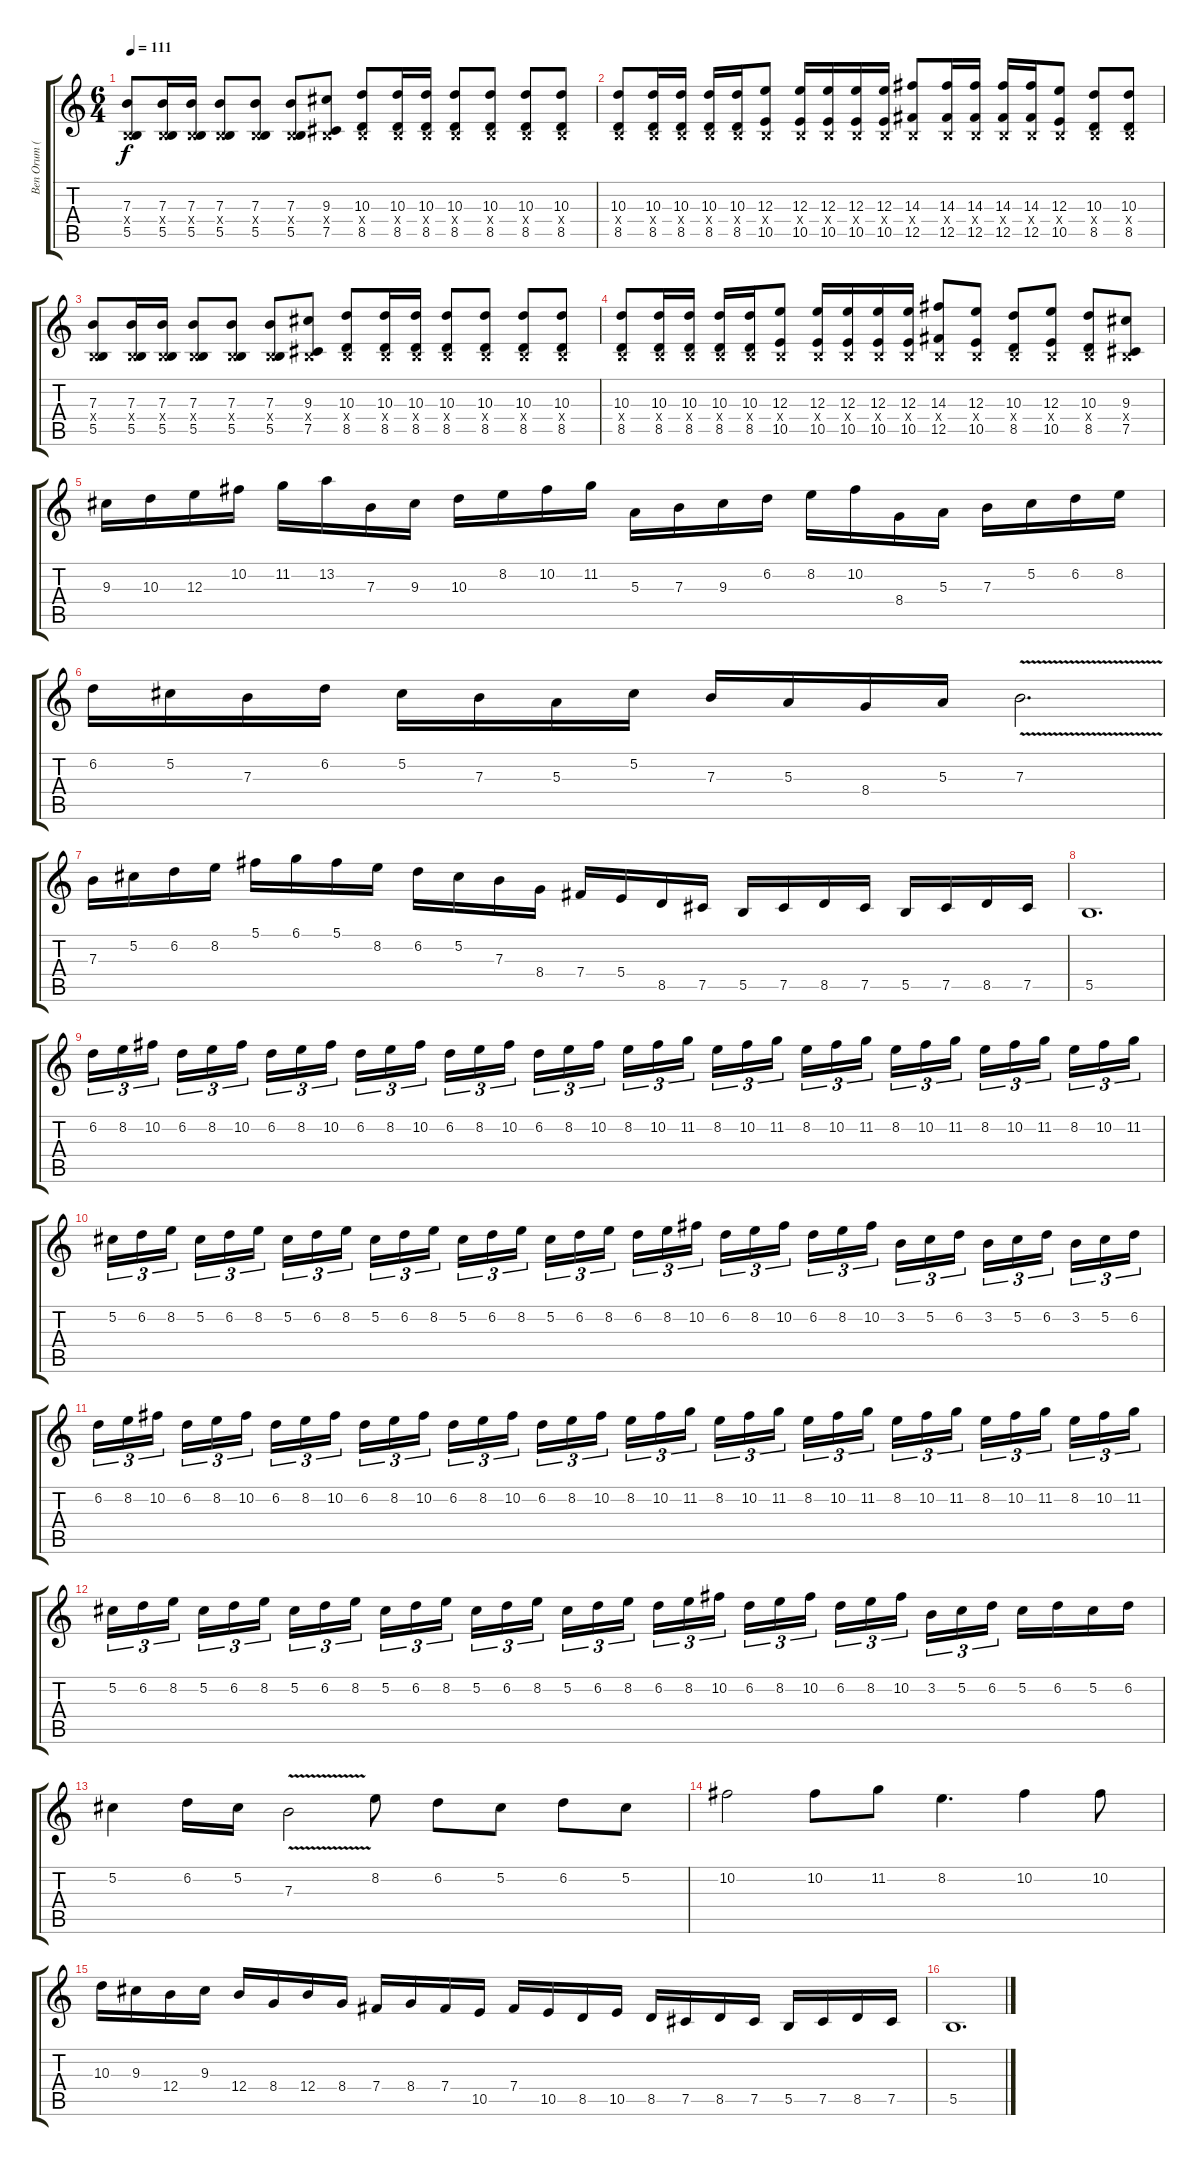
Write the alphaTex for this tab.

\track ("Ben Orum (Guitar)" "Ben Orum (") {instrument overdrivenguitar}
\staff {score tabs}
\tuning (Db4 Ab3 E3 B2 Gb2 B1) {hide}
\ts (6 4)
\tempo 111
\clef g2
\ks c
(7.3 0.4{x} 5.5).8{dy f} (7.3 0.4{x} 5.5).16 (7.3 0.4{x} 5.5).16 (7.3 0.4{x} 5.5).8 (7.3 0.4{x} 5.5).8 (7.3 0.4{x} 5.5).8 (9.3 0.4{x} 7.5).8 (10.3 0.4{x} 8.5).8 (10.3 0.4{x} 8.5).16 (10.3 0.4{x} 8.5).16 (10.3 0.4{x} 8.5).8 (10.3 0.4{x} 8.5).8 (10.3 0.4{x} 8.5).8 (10.3 0.4{x} 8.5).8 |
(10.3 0.4{x} 8.5).8 (10.3 0.4{x} 8.5).16 (10.3 0.4{x} 8.5).16 (10.3 0.4{x} 8.5).16 (10.3 0.4{x} 8.5).16 (12.3 0.4{x} 10.5).8 (12.3 0.4{x} 10.5).16 (12.3 0.4{x} 10.5).16 (12.3 0.4{x} 10.5).16 (12.3 0.4{x} 10.5).16 (14.3 0.4{x} 12.5).8 (14.3 0.4{x} 12.5).16 (14.3 0.4{x} 12.5).16 (14.3 0.4{x} 12.5).16 (14.3 0.4{x} 12.5).16 (12.3 0.4{x} 10.5).8 (10.3 0.4{x} 8.5).8 (10.3 0.4{x} 8.5).8 |
(7.3 0.4{x} 5.5).8 (7.3 0.4{x} 5.5).16 (7.3 0.4{x} 5.5).16 (7.3 0.4{x} 5.5).8 (7.3 0.4{x} 5.5).8 (7.3 0.4{x} 5.5).8 (9.3 0.4{x} 7.5).8 (10.3 0.4{x} 8.5).8 (10.3 0.4{x} 8.5).16 (10.3 0.4{x} 8.5).16 (10.3 0.4{x} 8.5).8 (10.3 0.4{x} 8.5).8 (10.3 0.4{x} 8.5).8 (10.3 0.4{x} 8.5).8 |
(10.3 0.4{x} 8.5).8 (10.3 0.4{x} 8.5).16 (10.3 0.4{x} 8.5).16 (10.3 0.4{x} 8.5).16 (10.3 0.4{x} 8.5).16 (12.3 0.4{x} 10.5).8 (12.3 0.4{x} 10.5).16 (12.3 0.4{x} 10.5).16 (12.3 0.4{x} 10.5).16 (12.3 0.4{x} 10.5).16 (14.3 0.4{x} 12.5).8 (12.3 0.4{x} 10.5).8 (10.3 0.4{x} 8.5).8 (12.3 0.4{x} 10.5).8 (10.3 0.4{x} 8.5).8 (9.3 0.4{x} 7.5).8 |
9.3.16 10.3.16 12.3.16 10.2.16 11.2.16 13.2.16 7.3.16 9.3.16 10.3.16 8.2.16 10.2.16 11.2.16 5.3.16 7.3.16 9.3.16 6.2.16 8.2.16 10.2.16 8.4.16 5.3.16 7.3.16 5.2.16 6.2.16 8.2.16 |
6.2.16 5.2.16 7.3.16 6.2.16 5.2.16 7.3.16 5.3.16 5.2.16 7.3.16 5.3.16 8.4.16 5.3.16 7.3{v}.2{d} |
7.3.16 5.2.16 6.2.16 8.2.16 5.1.16 6.1.16 5.1.16 8.2.16 6.2.16 5.2.16 7.3.16 8.4.16 7.4.16 5.4.16 8.5.16 7.5.16 5.5.16 7.5.16 8.5.16 7.5.16 5.5.16 7.5.16 8.5.16 7.5.16 |
5.5.1{d} |
6.2.16{tu (3 2)} 8.2.16{tu (3 2)} 10.2.16{tu (3 2) beam splitsecondary} 6.2.16{tu (3 2)} 8.2.16{tu (3 2)} 10.2.16{tu (3 2) beam splitsecondary} 6.2.16{tu (3 2)} 8.2.16{tu (3 2)} 10.2.16{tu (3 2) beam splitsecondary} 6.2.16{tu (3 2)} 8.2.16{tu (3 2)} 10.2.16{tu (3 2) beam splitsecondary} 6.2.16{tu (3 2)} 8.2.16{tu (3 2)} 10.2.16{tu (3 2) beam splitsecondary} 6.2.16{tu (3 2)} 8.2.16{tu (3 2)} 10.2.16{tu (3 2)} 8.2.16{tu (3 2)} 10.2.16{tu (3 2)} 11.2.16{tu (3 2) beam splitsecondary} 8.2.16{tu (3 2)} 10.2.16{tu (3 2)} 11.2.16{tu (3 2) beam splitsecondary} 8.2.16{tu (3 2)} 10.2.16{tu (3 2)} 11.2.16{tu (3 2) beam splitsecondary} 8.2.16{tu (3 2)} 10.2.16{tu (3 2)} 11.2.16{tu (3 2) beam splitsecondary} 8.2.16{tu (3 2)} 10.2.16{tu (3 2)} 11.2.16{tu (3 2) beam splitsecondary} 8.2.16{tu (3 2)} 10.2.16{tu (3 2)} 11.2.16{tu (3 2)} |
5.2.16{tu (3 2)} 6.2.16{tu (3 2)} 8.2.16{tu (3 2) beam splitsecondary} 5.2.16{tu (3 2)} 6.2.16{tu (3 2)} 8.2.16{tu (3 2) beam splitsecondary} 5.2.16{tu (3 2)} 6.2.16{tu (3 2)} 8.2.16{tu (3 2) beam splitsecondary} 5.2.16{tu (3 2)} 6.2.16{tu (3 2)} 8.2.16{tu (3 2) beam splitsecondary} 5.2.16{tu (3 2)} 6.2.16{tu (3 2)} 8.2.16{tu (3 2) beam splitsecondary} 5.2.16{tu (3 2)} 6.2.16{tu (3 2)} 8.2.16{tu (3 2)} 6.2.16{tu (3 2)} 8.2.16{tu (3 2)} 10.2.16{tu (3 2) beam splitsecondary} 6.2.16{tu (3 2)} 8.2.16{tu (3 2)} 10.2.16{tu (3 2) beam splitsecondary} 6.2.16{tu (3 2)} 8.2.16{tu (3 2)} 10.2.16{tu (3 2) beam splitsecondary} 3.2.16{tu (3 2)} 5.2.16{tu (3 2)} 6.2.16{tu (3 2) beam splitsecondary} 3.2.16{tu (3 2)} 5.2.16{tu (3 2)} 6.2.16{tu (3 2) beam splitsecondary} 3.2.16{tu (3 2)} 5.2.16{tu (3 2)} 6.2.16{tu (3 2)} |
6.2.16{tu (3 2)} 8.2.16{tu (3 2)} 10.2.16{tu (3 2) beam splitsecondary} 6.2.16{tu (3 2)} 8.2.16{tu (3 2)} 10.2.16{tu (3 2) beam splitsecondary} 6.2.16{tu (3 2)} 8.2.16{tu (3 2)} 10.2.16{tu (3 2) beam splitsecondary} 6.2.16{tu (3 2)} 8.2.16{tu (3 2)} 10.2.16{tu (3 2) beam splitsecondary} 6.2.16{tu (3 2)} 8.2.16{tu (3 2)} 10.2.16{tu (3 2) beam splitsecondary} 6.2.16{tu (3 2)} 8.2.16{tu (3 2)} 10.2.16{tu (3 2)} 8.2.16{tu (3 2)} 10.2.16{tu (3 2)} 11.2.16{tu (3 2) beam splitsecondary} 8.2.16{tu (3 2)} 10.2.16{tu (3 2)} 11.2.16{tu (3 2) beam splitsecondary} 8.2.16{tu (3 2)} 10.2.16{tu (3 2)} 11.2.16{tu (3 2) beam splitsecondary} 8.2.16{tu (3 2)} 10.2.16{tu (3 2)} 11.2.16{tu (3 2) beam splitsecondary} 8.2.16{tu (3 2)} 10.2.16{tu (3 2)} 11.2.16{tu (3 2) beam splitsecondary} 8.2.16{tu (3 2)} 10.2.16{tu (3 2)} 11.2.16{tu (3 2)} |
5.2.16{tu (3 2)} 6.2.16{tu (3 2)} 8.2.16{tu (3 2) beam splitsecondary} 5.2.16{tu (3 2)} 6.2.16{tu (3 2)} 8.2.16{tu (3 2) beam splitsecondary} 5.2.16{tu (3 2)} 6.2.16{tu (3 2)} 8.2.16{tu (3 2) beam splitsecondary} 5.2.16{tu (3 2)} 6.2.16{tu (3 2)} 8.2.16{tu (3 2) beam splitsecondary} 5.2.16{tu (3 2)} 6.2.16{tu (3 2)} 8.2.16{tu (3 2) beam splitsecondary} 5.2.16{tu (3 2)} 6.2.16{tu (3 2)} 8.2.16{tu (3 2)} 6.2.16{tu (3 2)} 8.2.16{tu (3 2)} 10.2.16{tu (3 2) beam splitsecondary} 6.2.16{tu (3 2)} 8.2.16{tu (3 2)} 10.2.16{tu (3 2) beam splitsecondary} 6.2.16{tu (3 2)} 8.2.16{tu (3 2)} 10.2.16{tu (3 2) beam splitsecondary} 3.2.16{tu (3 2)} 5.2.16{tu (3 2)} 6.2.16{tu (3 2) beam splitsecondary} 5.2.16 6.2.16 5.2.16 6.2.16 |
5.2.4 6.2.16 5.2.16 7.3{v}.2 8.2.8 6.2.8 5.2.8 6.2.8 5.2.8 |
10.2.2 10.2.8 11.2.8 8.2.4{d} 10.2.4 10.2.8 |
10.3.16 9.3.16 12.4.16 9.3.16 12.4.16 8.4.16 12.4.16 8.4.16 7.4.16 8.4.16 7.4.16 10.5.16 7.4.16 10.5.16 8.5.16 10.5.16 8.5.16 7.5.16 8.5.16 7.5.16 5.5.16 7.5.16 8.5.16 7.5.16 |
5.5.1{d}
